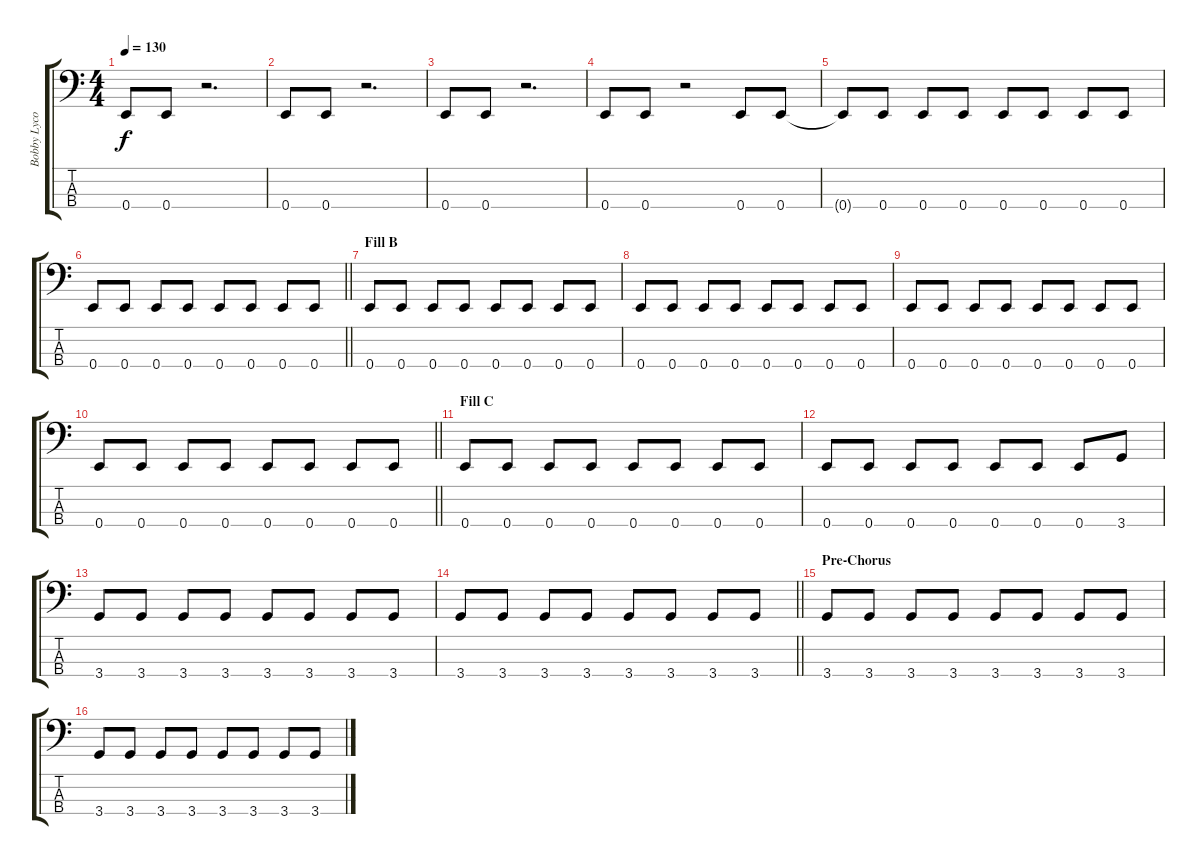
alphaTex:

\track ("Bobby Lycon" "Bobby Lyco") {instrument electricbassfinger}
\staff {score tabs}
\tuning (G2 D2 A1 E1) {hide}
\ts (4 4)
\tempo 130
\clef f4
\ks c
0.4.8{dy f} 0.4.8 r.2{d} |
0.4.8 0.4.8 r.2{d} |
0.4.8 0.4.8 r.2{d} |
0.4.8 0.4.8 r.2 0.4.8 0.4.8 |
0.4{t}.8 0.4.8 0.4.8 0.4.8 0.4.8 0.4.8 0.4.8 0.4.8 |
\barLineRight lightlight
0.4.8 0.4.8 0.4.8 0.4.8 0.4.8 0.4.8 0.4.8 0.4.8 |
\section ("" "Fill B")
0.4.8 0.4.8 0.4.8 0.4.8 0.4.8 0.4.8 0.4.8 0.4.8 |
0.4.8 0.4.8 0.4.8 0.4.8 0.4.8 0.4.8 0.4.8 0.4.8 |
0.4.8 0.4.8 0.4.8 0.4.8 0.4.8 0.4.8 0.4.8 0.4.8 |
\barLineRight lightlight
0.4.8 0.4.8 0.4.8 0.4.8 0.4.8 0.4.8 0.4.8 0.4.8 |
\section ("" "Fill C")
0.4.8 0.4.8 0.4.8 0.4.8 0.4.8 0.4.8 0.4.8 0.4.8 |
0.4.8 0.4.8 0.4.8 0.4.8 0.4.8 0.4.8 0.4.8 3.4.8 |
3.4.8 3.4.8 3.4.8 3.4.8 3.4.8 3.4.8 3.4.8 3.4.8 |
\barLineRight lightlight
3.4.8 3.4.8 3.4.8 3.4.8 3.4.8 3.4.8 3.4.8 3.4.8 |
\section ("" "Pre-Chorus")
3.4.8 3.4.8 3.4.8 3.4.8 3.4.8 3.4.8 3.4.8 3.4.8 |
3.4.8 3.4.8 3.4.8 3.4.8 3.4.8 3.4.8 3.4.8 3.4.8
